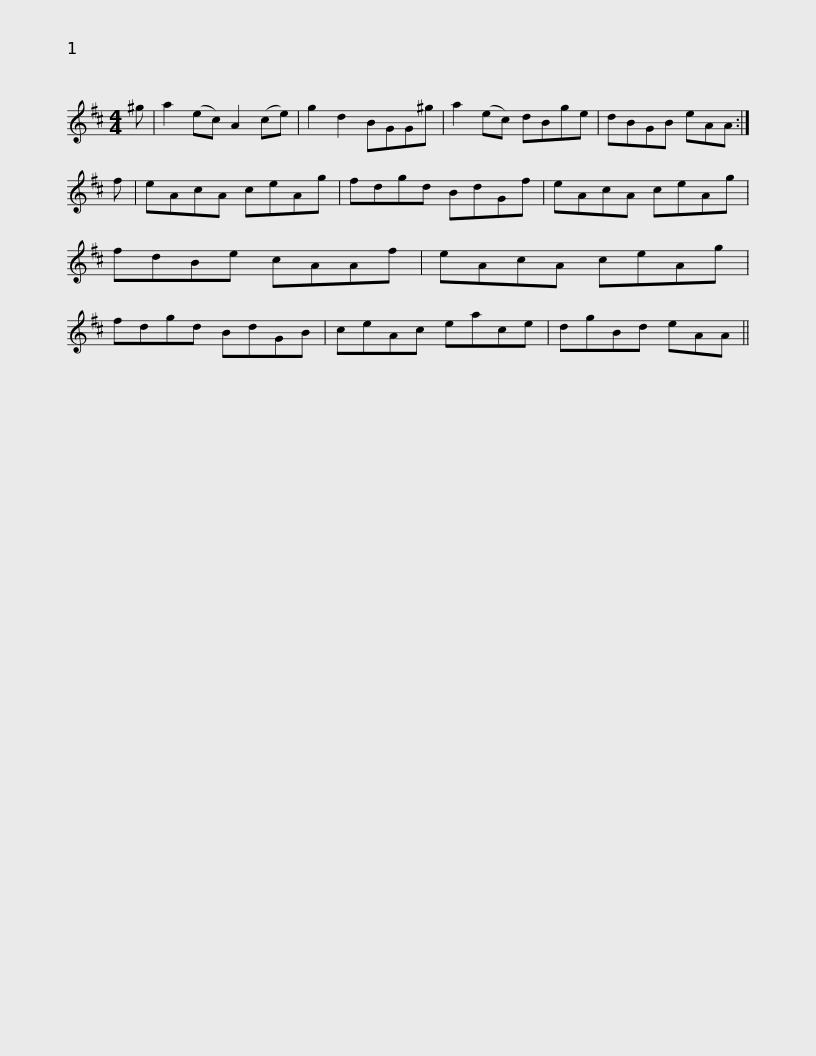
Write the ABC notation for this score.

X:1
L:1/8
M:4/4
I:linebreak $
K:D
V:1 treble
V:1
 ^g | a2 (ec) A2 (ce) | g2 d2 BGG^g | a2 (ec) dBge | dBGB eAA :| %5
 f | eAcA ceAg |$ fdgd BdGf | eAcA ceAg | fdBe cAAf | %10
 eAcA ceAg | fdgd BdGB |$ ceAc eace | dgBd eAA || %14
